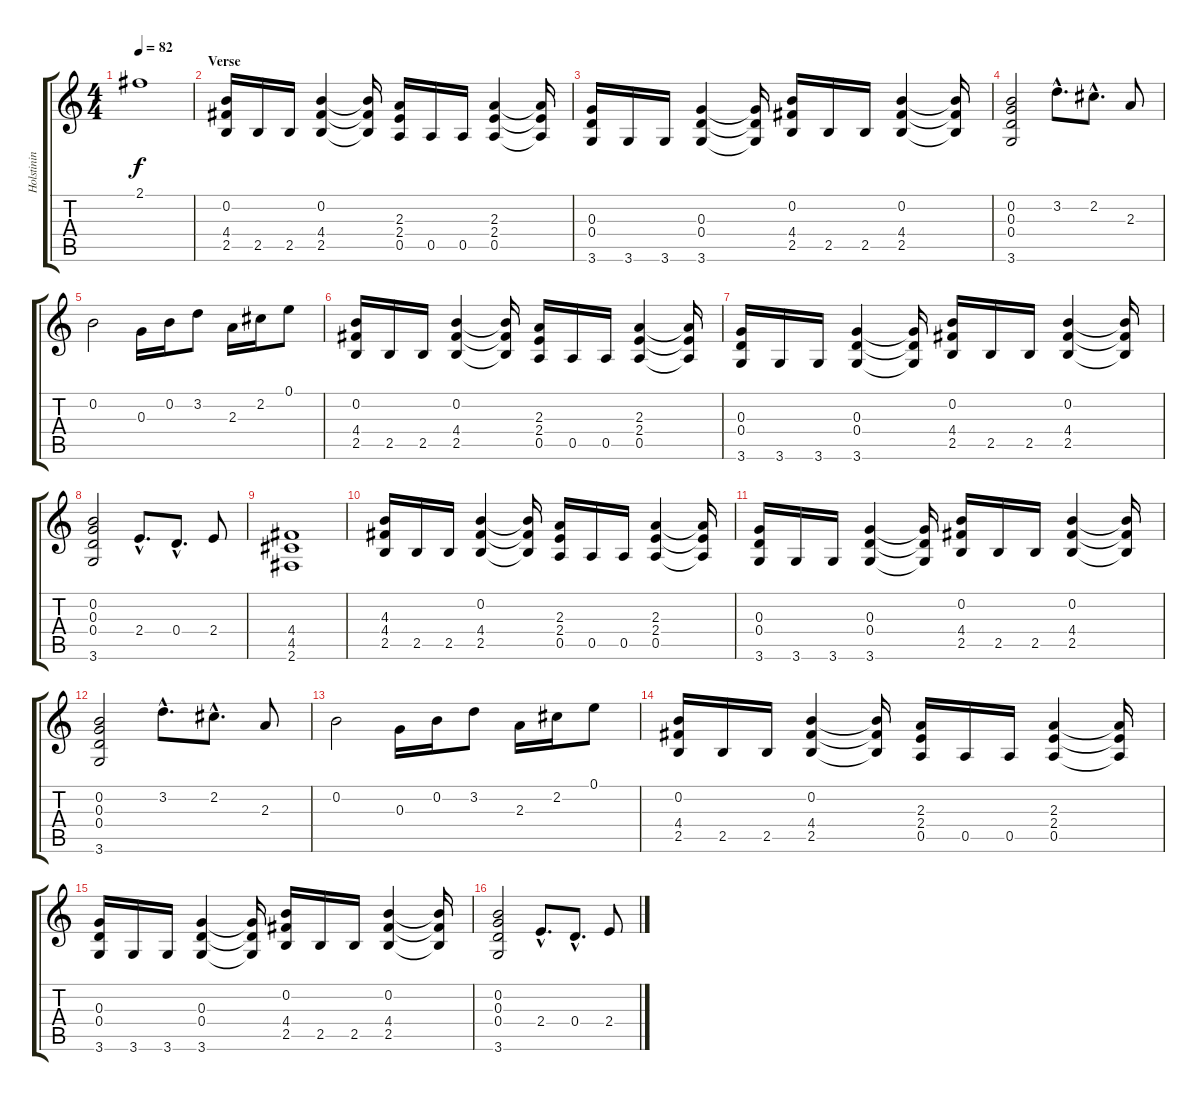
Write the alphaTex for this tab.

\track ("Holstinin" "Holstinin") {instrument distortionguitar}
\staff {score tabs}
\tuning (E4 B3 G3 D3 A2 E2) {hide}
\ts (4 4)
\tempo 82
\clef g2
\ks c
2.1.1{dy f} |
\section ("" "Verse")
(0.2 4.4 2.5).16 2.5.16 2.5.16 (0.2 4.4 2.5).4 (0.2{t} 4.4{t} 2.5{t}).16 (2.3 2.4 0.5).16 0.5.16 0.5.16 (2.3 2.4 0.5).4 (2.3{t} 2.4{t} 0.5{t}).16 |
(0.3 0.4 3.6).16 3.6.16 3.6.16 (0.3 0.4 3.6).4 (0.3{t} 0.4{t} 3.6{t}).16 (0.2 4.4 2.5).16 2.5.16 2.5.16 (0.2 4.4 2.5).4 (0.2{t} 4.4{t} 2.5{t}).16 |
(0.2 0.3 0.4 3.6).2 3.2{hac}.8{d} 2.2{hac}.8{d} 2.3.8 |
0.2.2 0.3.16 0.2.16 3.2.8 2.3.16 2.2.16 0.1.8 |
(0.2 4.4 2.5).16 2.5.16 2.5.16 (0.2 4.4 2.5).4 (0.2{t} 4.4{t} 2.5{t}).16 (2.3 2.4 0.5).16 0.5.16 0.5.16 (2.3 2.4 0.5).4 (2.3{t} 2.4{t} 0.5{t}).16 |
(0.3 0.4 3.6).16 3.6.16 3.6.16 (0.3 0.4 3.6).4 (0.3{t} 0.4{t} 3.6{t}).16 (0.2 4.4 2.5).16 2.5.16 2.5.16 (0.2 4.4 2.5).4 (0.2{t} 4.4{t} 2.5{t}).16 |
(0.2 0.3 0.4 3.6).2 2.4{hac}.8{d} 0.4{hac}.8{d} 2.4.8 |
(4.4 4.5 2.6).1 |
(4.3 4.4 2.5).16 2.5.16 2.5.16 (0.2 4.4 2.5).4 (0.2{t} 4.4{t} 2.5{t}).16 (2.3 2.4 0.5).16 0.5.16 0.5.16 (2.3 2.4 0.5).4 (2.3{t} 2.4{t} 0.5{t}).16 |
(0.3 0.4 3.6).16 3.6.16 3.6.16 (0.3 0.4 3.6).4 (0.3{t} 0.4{t} 3.6{t}).16 (0.2 4.4 2.5).16 2.5.16 2.5.16 (0.2 4.4 2.5).4 (0.2{t} 4.4{t} 2.5{t}).16 |
(0.2 0.3 0.4 3.6).2 3.2{hac}.8{d} 2.2{hac}.8{d} 2.3.8 |
0.2.2 0.3.16 0.2.16 3.2.8 2.3.16 2.2.16 0.1.8 |
(0.2 4.4 2.5).16 2.5.16 2.5.16 (0.2 4.4 2.5).4 (0.2{t} 4.4{t} 2.5{t}).16 (2.3 2.4 0.5).16 0.5.16 0.5.16 (2.3 2.4 0.5).4 (2.3{t} 2.4{t} 0.5{t}).16 |
(0.3 0.4 3.6).16 3.6.16 3.6.16 (0.3 0.4 3.6).4 (0.3{t} 0.4{t} 3.6{t}).16 (0.2 4.4 2.5).16 2.5.16 2.5.16 (0.2 4.4 2.5).4 (0.2{t} 4.4{t} 2.5{t}).16 |
(0.2 0.3 0.4 3.6).2 2.4{hac}.8{d} 0.4{hac}.8{d} 2.4.8
